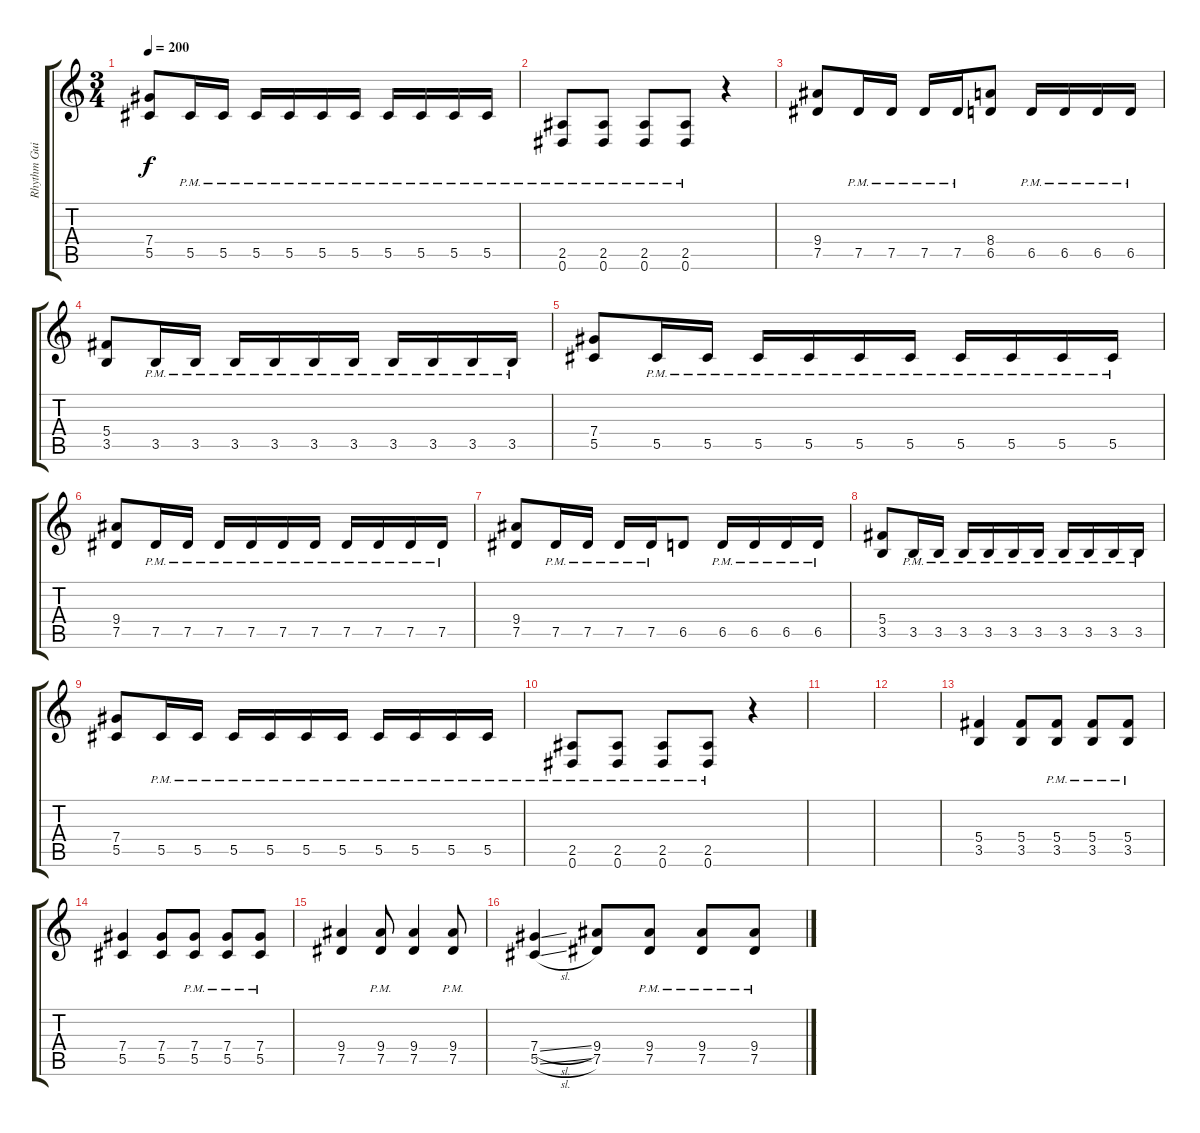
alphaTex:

\track ("Rhythm Guitar" "Rhythm Gui") {instrument acousticguitarsteel}
\staff {score tabs}
\tuning (Eb4 Bb3 Gb3 Db3 Ab2 Eb2) {hide}
\ts (3 4)
\tempo 200
\clef g2
\ks c
(7.4 5.5).8{dy f} 5.5{pm}.16 5.5{pm}.16 5.5{pm}.16 5.5{pm}.16 5.5{pm}.16 5.5{pm}.16 5.5{pm}.16 5.5{pm}.16 5.5{pm}.16 5.5{pm}.16 |
(2.5{pm} 0.6{pm}).8 (2.5{pm} 0.6{pm}).8 (2.5{pm} 0.6{pm}).8 (2.5{pm} 0.6{pm}).8 r.4 |
(9.4 7.5).8 7.5{pm}.16 7.5{pm}.16 7.5{pm}.16 7.5{pm}.16 (8.4 6.5).8 6.5{pm}.16 6.5{pm}.16 6.5{pm}.16 6.5{pm}.16 |
(5.4 3.5).8 3.5{pm}.16 3.5{pm}.16 3.5{pm}.16 3.5{pm}.16 3.5{pm}.16 3.5{pm}.16 3.5{pm}.16 3.5{pm}.16 3.5{pm}.16 3.5{pm}.16 |
(7.4 5.5).8 5.5{pm}.16 5.5{pm}.16 5.5{pm}.16 5.5{pm}.16 5.5{pm}.16 5.5{pm}.16 5.5{pm}.16 5.5{pm}.16 5.5{pm}.16 5.5{pm}.16 |
(9.4 7.5).8 7.5{pm}.16 7.5{pm}.16 7.5{pm}.16 7.5{pm}.16 7.5{pm}.16 7.5{pm}.16 7.5{pm}.16 7.5{pm}.16 7.5{pm}.16 7.5{pm}.16 |
(9.4 7.5).8 7.5{pm}.16 7.5{pm}.16 7.5{pm}.16 7.5{pm}.16 6.5.8 6.5{pm}.16 6.5{pm}.16 6.5{pm}.16 6.5{pm}.16 |
(5.4 3.5).8 3.5{pm}.16 3.5{pm}.16 3.5{pm}.16 3.5{pm}.16 3.5{pm}.16 3.5{pm}.16 3.5{pm}.16 3.5{pm}.16 3.5{pm}.16 3.5{pm}.16 |
(7.4 5.5).8 5.5{pm}.16 5.5{pm}.16 5.5{pm}.16 5.5{pm}.16 5.5{pm}.16 5.5{pm}.16 5.5{pm}.16 5.5{pm}.16 5.5{pm}.16 5.5{pm}.16 |
(2.5{pm} 0.6{pm}).8 (2.5{pm} 0.6{pm}).8 (2.5{pm} 0.6{pm}).8 (2.5{pm} 0.6{pm}).8 r.4 |
|
|
(5.4 3.5).4 (5.4 3.5).8 (5.4{pm} 3.5{pm}).8 (5.4{pm} 3.5{pm}).8 (5.4{pm} 3.5{pm}).8 |
(7.4 5.5).4 (7.4 5.5).8 (7.4{pm} 5.5{pm}).8 (7.4{pm} 5.5{pm}).8 (7.4{pm} 5.5{pm}).8 |
(9.4 7.5).4 (9.4{pm} 7.5{pm}).8 (9.4 7.5).4 (9.4{pm} 7.5{pm}).8 |
(7.4{sl} 5.5{sl}).4 (9.4 7.5).8 (9.4{pm} 7.5{pm}).8 (9.4{pm} 7.5{pm}).8 (9.4{pm} 7.5{pm}).8
